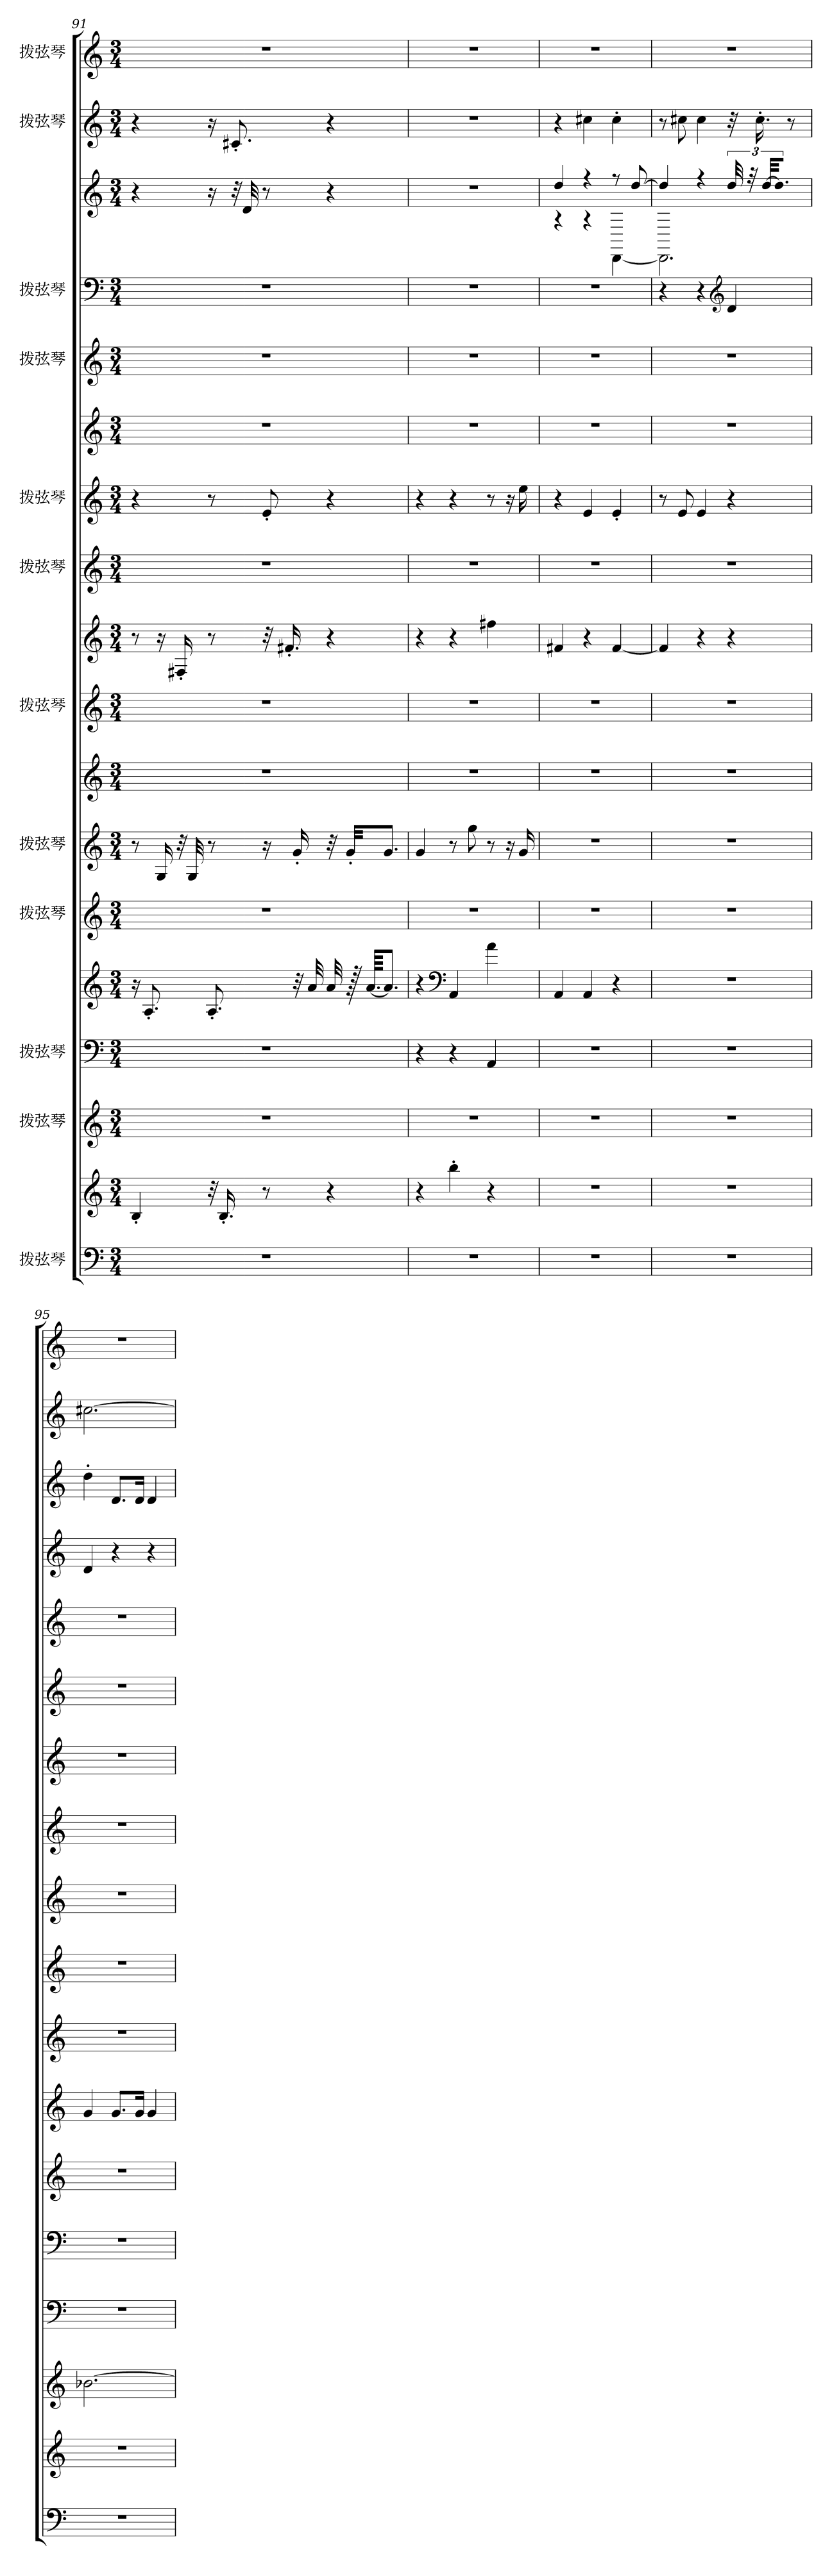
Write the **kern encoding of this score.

**kern	**kern	**kern	**kern	**kern	**kern	**kern	**kern	**kern	**kern	**kern	**kern	**kern	**kern	**kern	**kern	**kern	**kern
*part12	*part12	*part11	*part10	*part10	*part9	*part8	*part8	*part7	*part7	*part6	*part5	*part5	*part4	*part3	*part3	*part2	*part1
*staff18	*staff17	*staff16	*staff15	*staff14	*staff13	*staff12	*staff11	*staff10	*staff9	*staff8	*staff7	*staff6	*staff5	*staff4	*staff3	*staff2	*staff1
*I"拨弦琴	*	*I"拨弦琴	*I"拨弦琴	*	*I"拨弦琴	*I"拨弦琴	*	*I"拨弦琴	*	*I"拨弦琴	*I"拨弦琴	*	*I"拨弦琴	*I"拨弦琴	*	*I"拨弦琴	*I"拨弦琴
*clefF4	*clefG2	*clefG2	*clefF4	*clefG2	*clefG2	*clefG2	*clefG2	*clefG2	*clefG2	*clefG2	*clefG2	*clefG2	*clefG2	*clefF4	*clefG2	*clefG2	*clefG2
*k[]	*k[]	*k[]	*k[]	*k[]	*k[]	*k[]	*k[]	*k[]	*k[]	*k[]	*k[]	*k[]	*k[]	*k[]	*k[]	*k[]	*k[]
*M3/4	*M3/4	*M3/4	*M3/4	*M3/4	*M3/4	*M3/4	*M3/4	*M3/4	*M3/4	*M3/4	*M3/4	*M3/4	*M3/4	*M3/4	*M3/4	*M3/4	*M3/4
=91	=91	=91	=91	=91	=91	=91	=91	=91	=91	=91	=91	=91	=91	=91	=91	=91	=91
2.r	4B'/	2.r	2.r	16r	2.r	8r	2.r	2.r	8r	2.r	4r	2.r	2.r	2.r	4r	4r	2.r
.	.	.	.	8.A'/	.	.	.	.	.	.	.	.	.	.	.	.	.
.	.	.	.	.	.	16G/	.	.	16r	.	.	.	.	.	.	.	.
.	.	.	.	.	.	32r	.	.	16F#X'/	.	.	.	.	.	.	.	.
.	.	.	.	.	.	32G/	.	.	.	.	.	.	.	.	.	.	.
.	32r	.	.	8.A'/	.	8r	.	.	8r	.	8r	.	.	.	16r	16r	.
.	16.B'/	.	.	.	.	.	.	.	.	.	.	.	.	.	.	.	.
.	.	.	.	.	.	.	.	.	.	.	.	.	.	.	32r	8.c#X'/	.
.	.	.	.	.	.	.	.	.	.	.	.	.	.	.	32d/	.	.
.	8r	.	.	.	.	16r	.	.	32r	.	8e'/	.	.	.	8r	.	.
.	.	.	.	.	.	.	.	.	16.f#X'/	.	.	.	.	.	.	.	.
.	.	.	.	32r	.	16g'/	.	.	.	.	.	.	.	.	.	.	.
.	.	.	.	32a/	.	.	.	.	.	.	.	.	.	.	.	.	.
.	4r	.	.	32a/	.	32r	.	.	4r	.	4r	.	.	.	4r	4r	.
.	.	.	.	128r	.	32g'/KKL	.	.	.	.	.	.	.	.	.	.	.
.	.	.	.	[64.a/KKKL	.	.	.	.	.	.	.	.	.	.	.	.	.
.	.	.	.	8.a/J]	.	8.g/J	.	.	.	.	.	.	.	.	.	.	.
=92	=92	=92	=92	=92	=92	=92	=92	=92	=92	=92	=92	=92	=92	=92	=92	=92	=92
2.r	4r	2.r	4r	4r	2.r	4g/	2.r	2.r	4r	2.r	4r	2.r	2.r	2.r	2.r	2.r	2.r
*	*	*	*	*clefF4	*	*	*	*	*	*	*	*	*	*	*	*	*
.	4bb'\	.	4r	4AA/	.	8r	.	.	4r	.	4r	.	.	.	.	.	.
.	.	.	.	.	.	8gg\	.	.	.	.	.	.	.	.	.	.	.
.	4r	.	4AA/	4a\	.	8r	.	.	4ff#X\	.	8r	.	.	.	.	.	.
.	.	.	.	.	.	16r	.	.	.	.	16r	.	.	.	.	.	.
.	.	.	.	.	.	16g/	.	.	.	.	16ee\	.	.	.	.	.	.
!!LO:PB:g=z
=93	=93	=93	=93	=93	=93	=93	=93	=93	=93	=93	=93	=93	=93	=93	=93	=93	=93
*	*	*	*	*	*	*	*	*	*	*	*	*	*	*	*^	*	*
2.r	2.r	2.r	2.r	4AA/	2.r	2.r	2.r	2.r	4f#X/	2.r	4r	2.r	2.r	2.r	4dd/	4r	4r	2.r
.	.	.	.	4AA/	.	.	.	.	4r	.	4e/	.	.	.	4r	4r	4cc#X\	.
.	.	.	.	4r	.	.	.	.	[4f#/	.	4e'/	.	.	.	8r	[4DD\	4cc#'\	.
.	.	.	.	.	.	.	.	.	.	.	.	.	.	.	[8dd/	.	.	.
=94	=94	=94	=94	=94	=94	=94	=94	=94	=94	=94	=94	=94	=94	=94	=94	=94	=94	=94
2.r	2.r	2.r	2.r	2.r	2.r	2.r	2.r	2.r	4f#/]	2.r	8r	2.r	2.r	4r	4dd/]	2.DD\]	8r	2.r
.	.	.	.	.	.	.	.	.	.	.	8e/	.	.	.	.	.	8cc#X\	.
.	.	.	.	.	.	.	.	.	4r	.	4e/	.	.	4r	4r	.	4cc#\	.
*	*	*	*	*	*	*	*	*	*	*	*	*	*	*clefG2	*	*	*	*
.	.	.	.	.	.	.	.	.	4r	.	4r	.	.	4d/	48dd/	.	32r	.
.	.	.	.	.	.	.	.	.	.	.	.	.	.	.	48r	.	.	.
.	.	.	.	.	.	.	.	.	.	.	.	.	.	.	.	.	16.cc#'\	.
.	.	.	.	.	.	.	.	.	.	.	.	.	.	.	[48dd/KKL	.	.	.
.	.	.	.	.	.	.	.	.	.	.	.	.	.	.	8.dd/J]	.	.	.
.	.	.	.	.	.	.	.	.	.	.	.	.	.	.	.	.	8r	.
*	*	*	*	*	*	*	*	*	*	*	*	*	*	*	*v	*v	*	*
=95	=95	=95	=95	=95	=95	=95	=95	=95	=95	=95	=95	=95	=95	=95	=95	=95	=95
2.r	2.r	[2.b-X\	2.r	2.r	2.r	4g/	2.r	2.r	2.r	2.r	2.r	2.r	2.r	4d/	4dd'\	[2.cc#X\	2.r
.	.	.	.	.	.	8.g/L	.	.	.	.	.	.	.	4r	8.d/L	.	.
.	.	.	.	.	.	16g/Jk	.	.	.	.	.	.	.	.	16d/Jk	.	.
.	.	.	.	.	.	4g/	.	.	.	.	.	.	.	4r	4d/	.	.
=	=	=	=	=	=	=	=	=	=	=	=	=	=	=	=	=	=
*-	*-	*-	*-	*-	*-	*-	*-	*-	*-	*-	*-	*-	*-	*-	*-	*-	*-
